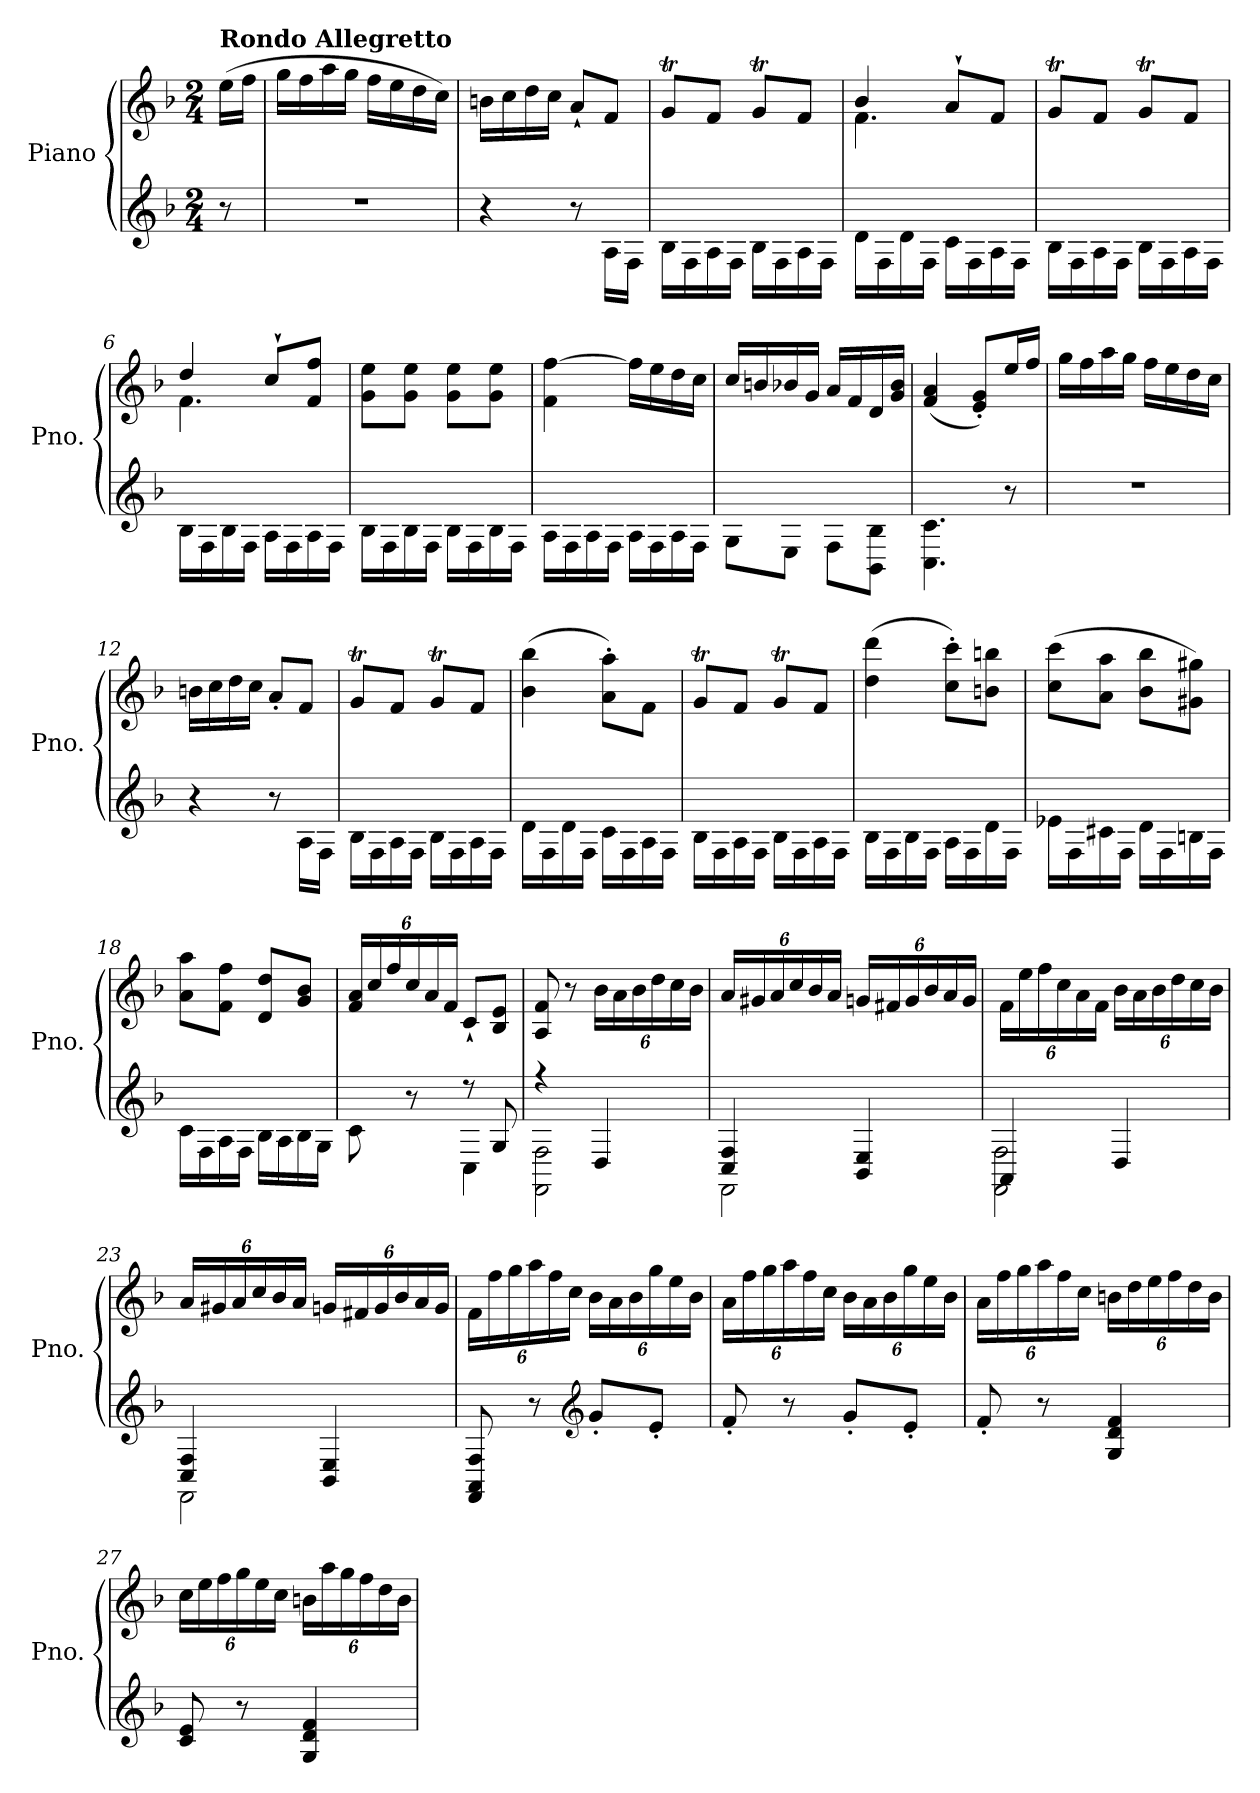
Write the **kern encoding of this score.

**kern	**kern
*part1	*part1
*staff2	*staff1
*I"Piano	*
*I'Pno.	*
*clefG2	*clefG2
*k[b-]	*k[b-]
*F:	*F:
*M2/4	*M2/4
*MM100	*MM100
=	=
!	!LO:TX:a:B:t=Rondo Allegretto
8r	(16ee\LL
.	16ff\JJ
=1	=1
2r	16gg\LL
.	16ff\
.	16aa\
.	16gg\JJ
.	16ff\LL
.	16ee\
.	16dd\
.	16cc\JJ)
=2	=2
4r	16bn\LL
.	16cc\
.	16dd\
.	16cc\JJ
8r	8a`/L
16A\LL	8f/J
16F\JJ	.
=3	=3
16B-\LL	8gT/L
16F\	.
16A\	8f/J
16F\JJ	.
16B-\LL	8gT/L
16F\	.
16A\	8f/J
16F\JJ	.
=4	=4
*	*^
16d\LL	4b-/	4.f\
16F\	.	.
16d\	.	.
16F\JJ	.	.
16c\LL	8a`/L	.
16F\	.	.
16A\	8f/J	8ryy
16F\JJ	.	.
*	*v	*v
!!LO:LB:g=z
=5	=5
16B-\LL	8gT/L
16F\	.
16A\	8f/J
16F\JJ	.
16B-\LL	8gT/L
16F\	.
16A\	8f/J
16F\JJ	.
!!LO:LB:g=z
=6	=6
*	*^
16B-\LL	4dd/	4.f\
16F\	.	.
16B-\	.	.
16F\JJ	.	.
16A\LL	8cc`/L	.
16F\	.	.
16A\	8f/ 8ff/J	8ryy
16F\JJ	.	.
*	*v	*v
=7	=7
16B-\LL	8g\ 8ee\L
16F\	.
16B-\	8g\ 8ee\J
16F\JJ	.
16B-\LL	8g\ 8ee\L
16F\	.
16B-\	8g\ 8ee\J
16F\JJ	.
=8	=8
16A\LL	4f\ [4ff\
16F\	.
16A\	.
16F\JJ	.
16A\LL	16ff\LL]
16F\	16ee\
16A\	16dd\
16F\JJ	16cc\JJ
=9	=9
8G\L	16cc/LL
.	16bn/
8E\J	16b-X/
.	16g/JJ
8F\L	16a/LL
.	16f/
8BB-\ 8B-\J	16d/
.	16g/ 16b-/JJ
=10	=10
4.C\ 4.c\	(4f/ 4a/
.	8e/' 8g/'L)
8r	16ee/L
.	16ff/JJ
!!LO:LB:g=z
=11	=11
2r	16gg\LL
.	16ff\
.	16aa\
.	16gg\JJ
.	16ff\LL
.	16ee\
.	16dd\
.	16cc\JJ
=12	=12
4r	16bn\LL
.	16cc\
.	16dd\
.	16cc\JJ
8r	8a'/L
16A\LL	8f/J
16F\JJ	.
=13	=13
16B-\LL	8gT/L
16F\	.
16A\	8f/J
16F\JJ	.
16B-\LL	8gT/L
16F\	.
16A\	8f/J
16F\JJ	.
=14	=14
16d\LL	(4b-\ 4bb-\
16F\	.
16d\	.
16F\JJ	.
16c\LL	8a\' 8aa\'L)
16F\	.
16A\	8f\J
16F\JJ	.
!!LO:LB:g=z
=15	=15
16B-\LL	8gT/L
16F\	.
16A\	8f/J
16F\JJ	.
16B-\LL	8gT/L
16F\	.
16A\	8f/J
16F\JJ	.
=16	=16
16B-\LL	(4dd\ 4ddd\
16F\	.
16B-\	.
16F\JJ	.
16A\LL	8cc\' 8ccc\'L)
16F\	.
16d\	8bn\ 8bbn\J
16F\JJ	.
=17	=17
16e-i\LL	(8cc\ 8ccc\L
16F\	.
16c#X\	8a\ 8aa\J
16F\JJ	.
16d\LL	8b-\ 8bb-\L
16F\	.
16Bn\	8g#X\ 8gg#X\J)
16F\JJ	.
!!LO:LB:g=z
=18	=18
16c\LL	8a\ 8aa\L
16F\	.
16A\	8f\ 8ff\J
16F\JJ	.
16B-\LL	8d/ 8dd/L
16A\	.
16B-\	8g/ 8b-/J
16G\JJ	.
=19	=19
*^	*
*	*	*Xbrackettup
8c\	4ryy	24f/ 24a/LL
.	.	24cc/
.	.	24ff/
8r	.	24cc/
.	.	24a/
.	.	24f/JJ
8r	4C\	8c`/L
8G/	.	8B-/ 8e/J
=20	=20	=20
4r	2FF\ 2F\	8A/ 8f/
.	.	8r
4D/	.	24b-\LL
.	.	24a\
.	.	24b-\
.	.	24dd\
.	.	24cc\
.	.	24b-\JJ
=21	=21	=21
4C/ 4F/	2FF\	24a/LL
.	.	24g#X/
.	.	24a/
.	.	24cc/
.	.	24b-/
.	.	24a/JJ
4BB-/ 4E/	.	24gn/LL
.	.	24f#X/
.	.	24g/
.	.	24b-/
.	.	24a/
.	.	24g/JJ
!!LO:PB:g=z
=22	=22	=22
4AA/	2FF\ 2F\	24f\LL
.	.	24ee\
.	.	24ff\
.	.	24cc\
.	.	24a\
.	.	24f\JJ
4D/	.	24b-\LL
.	.	24a\
.	.	24b-\
.	.	24dd\
.	.	24cc\
.	.	24b-\JJ
!!LO:LB:g=z
=23	=23	=23
4C/ 4F/	2FF\	24a/LL
.	.	24g#X/
.	.	24a/
.	.	24cc/
.	.	24b-/
.	.	24a/JJ
4BB-/ 4E/	.	24gn/LL
.	.	24f#X/
.	.	24g/
.	.	24b-/
.	.	24a/
.	.	24g/JJ
*v	*v	*
=24	=24
8FF/ 8AA/ 8F/	24f\LL
.	24ff\
.	24gg\
8r	24aa\
.	24ff\
.	24cc\JJ
*clefG2	*
8g'/L	24b-\LL
.	24a\
.	24b-\
8e'/J	24gg\
.	24ee\
.	24b-\JJ
=25	=25
8f'/	24a\LL
.	24ff\
.	24gg\
8r	24aa\
.	24ff\
.	24cc\JJ
8g'/L	24b-\LL
.	24a\
.	24b-\
8e'/J	24gg\
.	24ee\
.	24b-\JJ
!!LO:LB:g=z
=26	=26
8f'/	24a\LL
.	24ff\
.	24gg\
8r	24aa\
.	24ff\
.	24cc\JJ
4G/ 4d/ 4f/	24bn\LL
.	24dd\
.	24ee\
.	24ff\
.	24dd\
.	24b\JJ
!!LO:LB:g=z
=27	=27
8c/ 8e/	24cc\LL
.	24ee\
.	24ff\
8r	24gg\
.	24ee\
.	24cc\JJ
4G/ 4d/ 4f/	24bn\LL
.	24aa\
.	24gg\
.	24ff\
.	24dd\
.	24b\JJ
=	=
*-	*-
